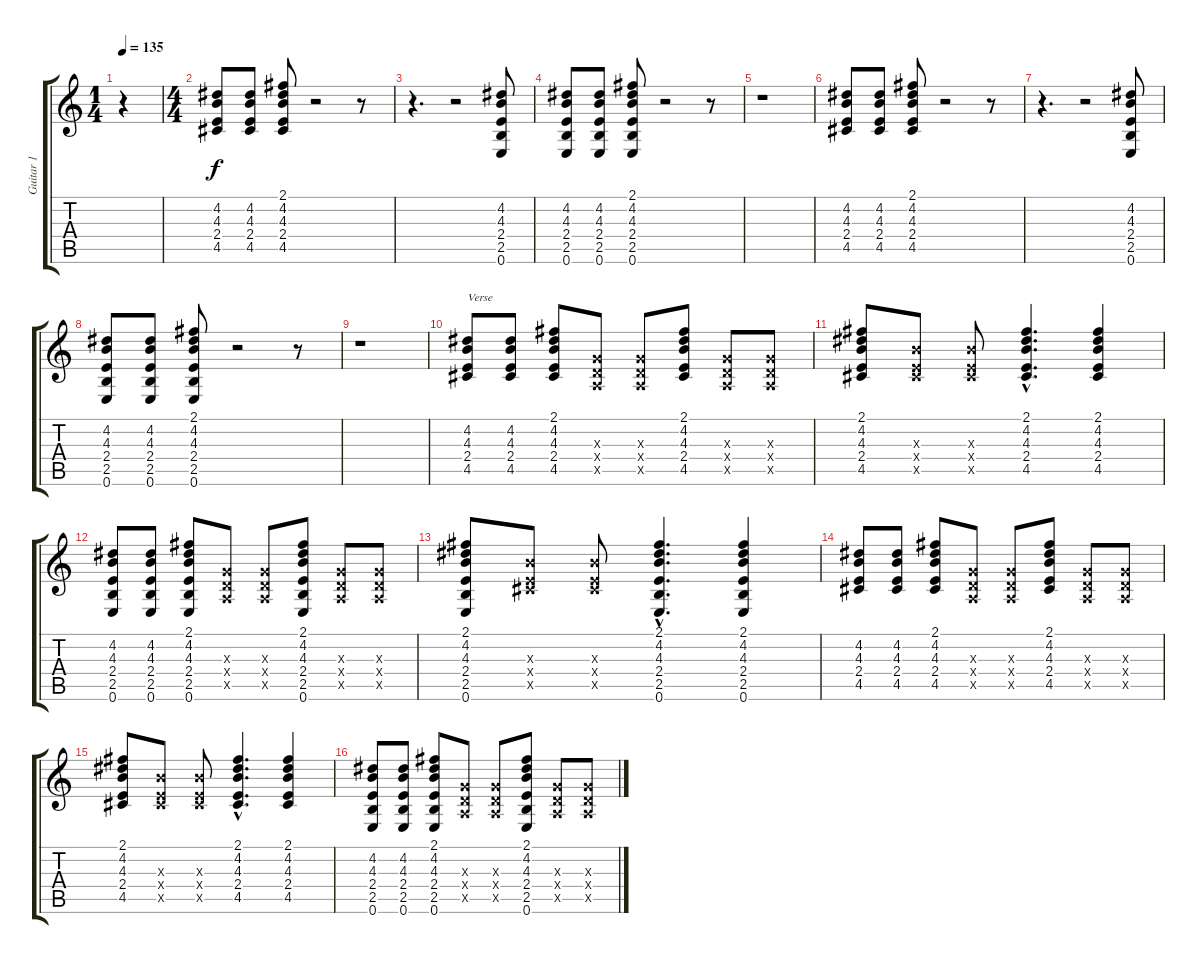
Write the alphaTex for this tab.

\track ("Guitar 1" "Guitar 1") {instrument overdrivenguitar}
\staff {score tabs}
\tuning (E4 B3 G3 D3 A2 E2) {hide}
\ts (1 4)
\tempo 135
\clef g2
\ks c
r.4{dy f instrument overdrivenguitar} |
\ts (4 4)
(4.2 4.3 2.4 4.5).8 (4.2 4.3 2.4 4.5).8 (2.1 4.2 4.3 2.4 4.5).8 r.2 r.8 |
r.4{d} r.2 (4.2 4.3 2.4 2.5 0.6).8 |
(4.2 4.3 2.4 2.5 0.6).8 (4.2 4.3 2.4 2.5 0.6).8 (2.1 4.2 4.3 2.4 2.5 0.6).8 r.2 r.8 |
r.1 |
(4.2 4.3 2.4 4.5).8 (4.2 4.3 2.4 4.5).8 (2.1 4.2 4.3 2.4 4.5).8 r.2 r.8 |
r.4{d} r.2 (4.2 4.3 2.4 2.5 0.6).8 |
(4.2 4.3 2.4 2.5 0.6).8 (4.2 4.3 2.4 2.5 0.6).8 (2.1 4.2 4.3 2.4 2.5 0.6).8 r.2 r.8 |
r.1 |
(4.2 4.3 2.4 4.5).8{txt "Verse"} (4.2 4.3 2.4 4.5).8 (2.1 4.2 4.3 2.4 4.5).8 (0.3{x} 0.4{x} 0.5{x}).8 (0.3{x} 0.4{x} 0.5{x}).8 (2.1 4.2 4.3 2.4 4.5).8 (0.3{x} 0.4{x} 0.5{x}).8 (0.3{x} 0.4{x} 0.5{x}).8 |
(2.1 4.2 4.3 2.4 4.5).8 (4.3{x} 2.4{x} 4.5{x}).8 (4.3{x} 2.4{x} 4.5{x}).8 (2.1{hac} 4.2{hac} 4.3{hac} 2.4{hac} 4.5{hac}).4{d} (2.1 4.2 4.3 2.4 4.5).4 |
(4.2 4.3 2.4 2.5 0.6).8 (4.2 4.3 2.4 2.5 0.6).8 (2.1 4.2 4.3 2.4 2.5 0.6).8 (0.3{x} 0.4{x} 0.5{x}).8 (0.3{x} 0.4{x} 0.5{x}).8 (2.1 4.2 4.3 2.4 2.5 0.6).8 (0.3{x} 0.4{x} 0.5{x}).8 (0.3{x} 0.4{x} 0.5{x}).8 |
(2.1 4.2 4.3 2.4 2.5 0.6).8 (4.3{x} 2.4{x} 4.5{x}).8 (4.3{x} 2.4{x} 4.5{x}).8 (2.1{hac} 4.2{hac} 4.3{hac} 2.4{hac} 2.5{hac} 0.6{hac}).4{d} (2.1 4.2 4.3 2.4 2.5 0.6).4 |
(4.2 4.3 2.4 4.5).8 (4.2 4.3 2.4 4.5).8 (2.1 4.2 4.3 2.4 4.5).8 (0.3{x} 0.4{x} 0.5{x}).8 (0.3{x} 0.4{x} 0.5{x}).8 (2.1 4.2 4.3 2.4 4.5).8 (0.3{x} 0.4{x} 0.5{x}).8 (0.3{x} 0.4{x} 0.5{x}).8 |
(2.1 4.2 4.3 2.4 4.5).8 (4.3{x} 2.4{x} 4.5{x}).8 (4.3{x} 2.4{x} 4.5{x}).8 (2.1{hac} 4.2{hac} 4.3{hac} 2.4{hac} 4.5{hac}).4{d} (2.1 4.2 4.3 2.4 4.5).4 |
(4.2 4.3 2.4 2.5 0.6).8 (4.2 4.3 2.4 2.5 0.6).8 (2.1 4.2 4.3 2.4 2.5 0.6).8 (0.3{x} 0.4{x} 0.5{x}).8 (0.3{x} 0.4{x} 0.5{x}).8 (2.1 4.2 4.3 2.4 2.5 0.6).8 (0.3{x} 0.4{x} 0.5{x}).8 (0.3{x} 0.4{x} 0.5{x}).8
